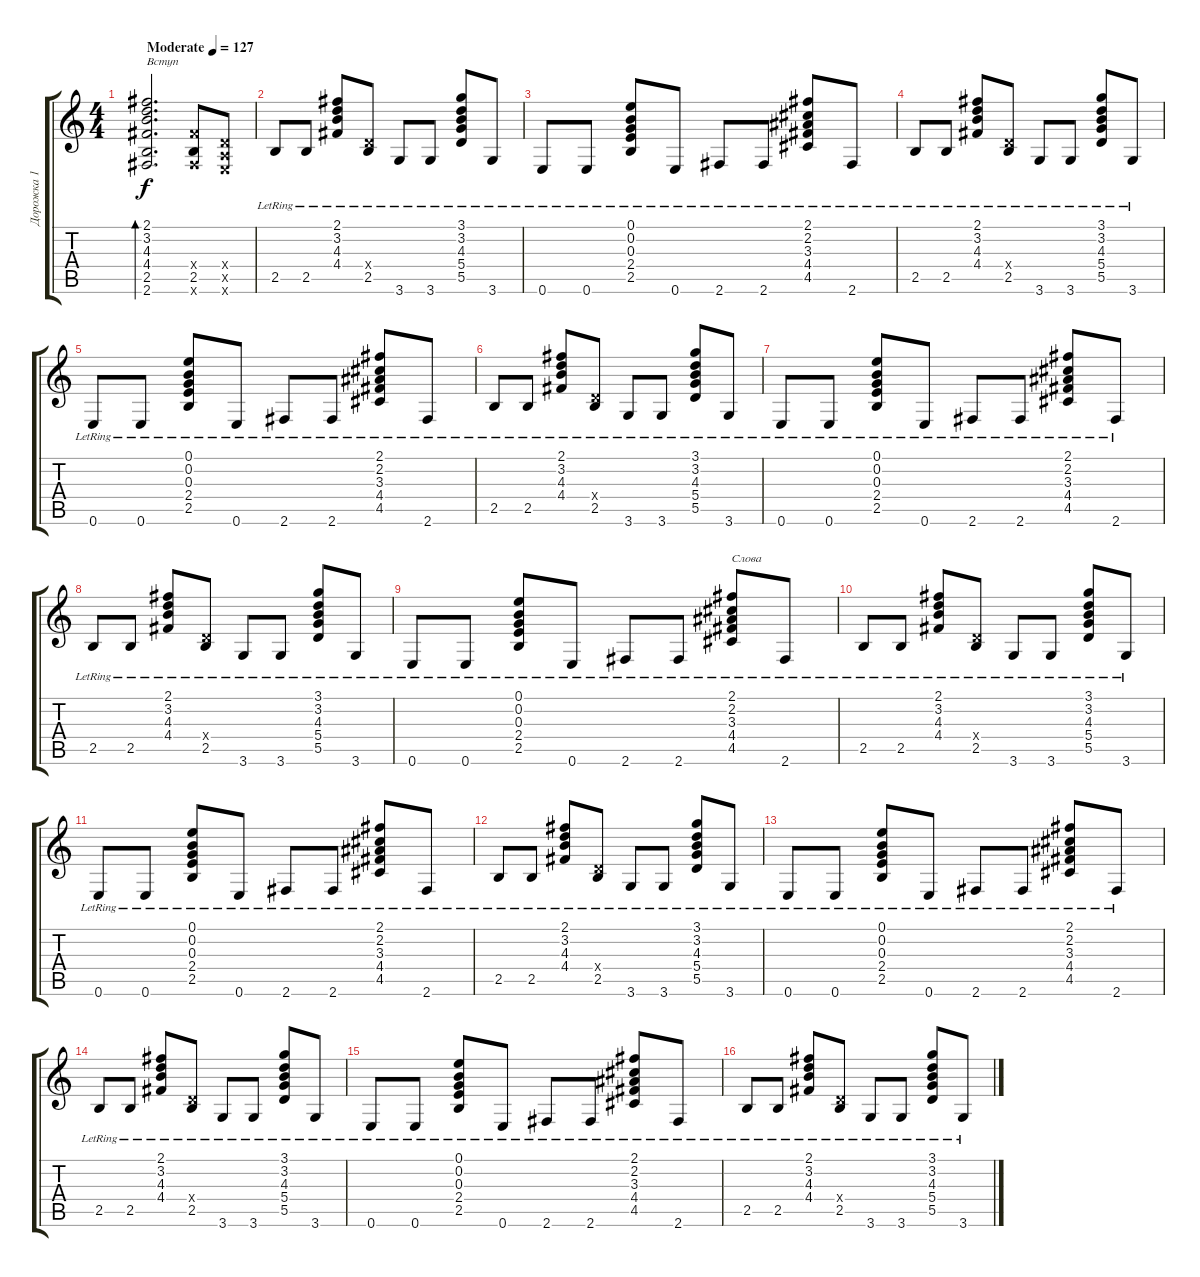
\track ("Дорожка 1" "Дорожка 1") {instrument acousticguitarsteel}
\staff {score tabs}
\tuning (E4 B3 G3 D3 A2 E2) {hide}
\ts (4 4)
\tempo (127 "Moderate")
\clef g2
\ks c
(2.1 3.2 4.3 4.4 2.5 2.6).2{d bd 60 txt "Вступ" dy f instrument acousticguitarsteel} (4.4{x} 2.5 2.6{x}).8 (0.4{x} 0.5{x} 0.6{x}).8 |
2.5{lr}.8 2.5{lr}.8 (2.1{lr} 3.2{lr} 4.3{lr} 4.4{lr}).8 (0.4{x} 2.5{lr}).8 3.6{lr}.8 3.6{lr}.8 (3.1{lr} 3.2{lr} 4.3{lr} 5.4{lr} 5.5{lr}).8 3.6{lr}.8 |
0.6{lr}.8 0.6{lr}.8 (0.1{lr} 0.2{lr} 0.3{lr} 2.4{lr} 2.5{lr}).8 0.6{lr}.8 2.6{lr}.8 2.6{lr}.8 (2.1{lr} 2.2{lr} 3.3{lr} 4.4{lr} 4.5{lr}).8 2.6{lr}.8 |
2.5{lr}.8 2.5{lr}.8 (2.1{lr} 3.2{lr} 4.3{lr} 4.4{lr}).8 (0.4{x} 2.5{lr}).8 3.6{lr}.8 3.6{lr}.8 (3.1{lr} 3.2{lr} 4.3{lr} 5.4{lr} 5.5{lr}).8 3.6{lr}.8 |
0.6{lr}.8 0.6{lr}.8 (0.1{lr} 0.2{lr} 0.3{lr} 2.4{lr} 2.5{lr}).8 0.6{lr}.8 2.6{lr}.8 2.6{lr}.8 (2.1{lr} 2.2{lr} 3.3{lr} 4.4{lr} 4.5{lr}).8 2.6{lr}.8 |
2.5{lr}.8 2.5{lr}.8 (2.1{lr} 3.2{lr} 4.3{lr} 4.4{lr}).8 (0.4{x} 2.5{lr}).8 3.6{lr}.8 3.6{lr}.8 (3.1{lr} 3.2{lr} 4.3{lr} 5.4{lr} 5.5{lr}).8 3.6{lr}.8 |
0.6{lr}.8 0.6{lr}.8 (0.1{lr} 0.2{lr} 0.3{lr} 2.4{lr} 2.5{lr}).8 0.6{lr}.8 2.6{lr}.8 2.6{lr}.8 (2.1{lr} 2.2{lr} 3.3{lr} 4.4{lr} 4.5{lr}).8 2.6{lr}.8 |
2.5{lr}.8 2.5{lr}.8 (2.1{lr} 3.2{lr} 4.3{lr} 4.4{lr}).8 (0.4{x} 2.5{lr}).8 3.6{lr}.8 3.6{lr}.8 (3.1{lr} 3.2{lr} 4.3{lr} 5.4{lr} 5.5{lr}).8 3.6{lr}.8 |
0.6{lr}.8 0.6{lr}.8 (0.1{lr} 0.2{lr} 0.3{lr} 2.4{lr} 2.5{lr}).8 0.6{lr}.8 2.6{lr}.8 2.6{lr}.8 (2.1{lr} 2.2{lr} 3.3{lr} 4.4{lr} 4.5{lr}).8{txt "Слова"} 2.6{lr}.8 |
2.5{lr}.8 2.5{lr}.8 (2.1{lr} 3.2{lr} 4.3{lr} 4.4{lr}).8 (0.4{x} 2.5{lr}).8 3.6{lr}.8 3.6{lr}.8 (3.1{lr} 3.2{lr} 4.3{lr} 5.4{lr} 5.5{lr}).8 3.6{lr}.8 |
0.6{lr}.8 0.6{lr}.8 (0.1{lr} 0.2{lr} 0.3{lr} 2.4{lr} 2.5{lr}).8 0.6{lr}.8 2.6{lr}.8 2.6{lr}.8 (2.1{lr} 2.2{lr} 3.3{lr} 4.4{lr} 4.5{lr}).8 2.6{lr}.8 |
2.5{lr}.8 2.5{lr}.8 (2.1{lr} 3.2{lr} 4.3{lr} 4.4{lr}).8 (0.4{x} 2.5{lr}).8 3.6{lr}.8 3.6{lr}.8 (3.1{lr} 3.2{lr} 4.3{lr} 5.4{lr} 5.5{lr}).8 3.6{lr}.8 |
0.6{lr}.8 0.6{lr}.8 (0.1{lr} 0.2{lr} 0.3{lr} 2.4{lr} 2.5{lr}).8 0.6{lr}.8 2.6{lr}.8 2.6{lr}.8 (2.1{lr} 2.2{lr} 3.3{lr} 4.4{lr} 4.5{lr}).8 2.6{lr}.8 |
2.5{lr}.8 2.5{lr}.8 (2.1{lr} 3.2{lr} 4.3{lr} 4.4{lr}).8 (0.4{x} 2.5{lr}).8 3.6{lr}.8 3.6{lr}.8 (3.1{lr} 3.2{lr} 4.3{lr} 5.4{lr} 5.5{lr}).8 3.6{lr}.8 |
0.6{lr}.8 0.6{lr}.8 (0.1{lr} 0.2{lr} 0.3{lr} 2.4{lr} 2.5{lr}).8 0.6{lr}.8 2.6{lr}.8 2.6{lr}.8 (2.1{lr} 2.2{lr} 3.3{lr} 4.4{lr} 4.5{lr}).8 2.6{lr}.8 |
2.5{lr}.8 2.5{lr}.8 (2.1{lr} 3.2{lr} 4.3{lr} 4.4{lr}).8 (0.4{x} 2.5{lr}).8 3.6{lr}.8 3.6{lr}.8 (3.1{lr} 3.2{lr} 4.3{lr} 5.4{lr} 5.5{lr}).8 3.6{lr}.8
